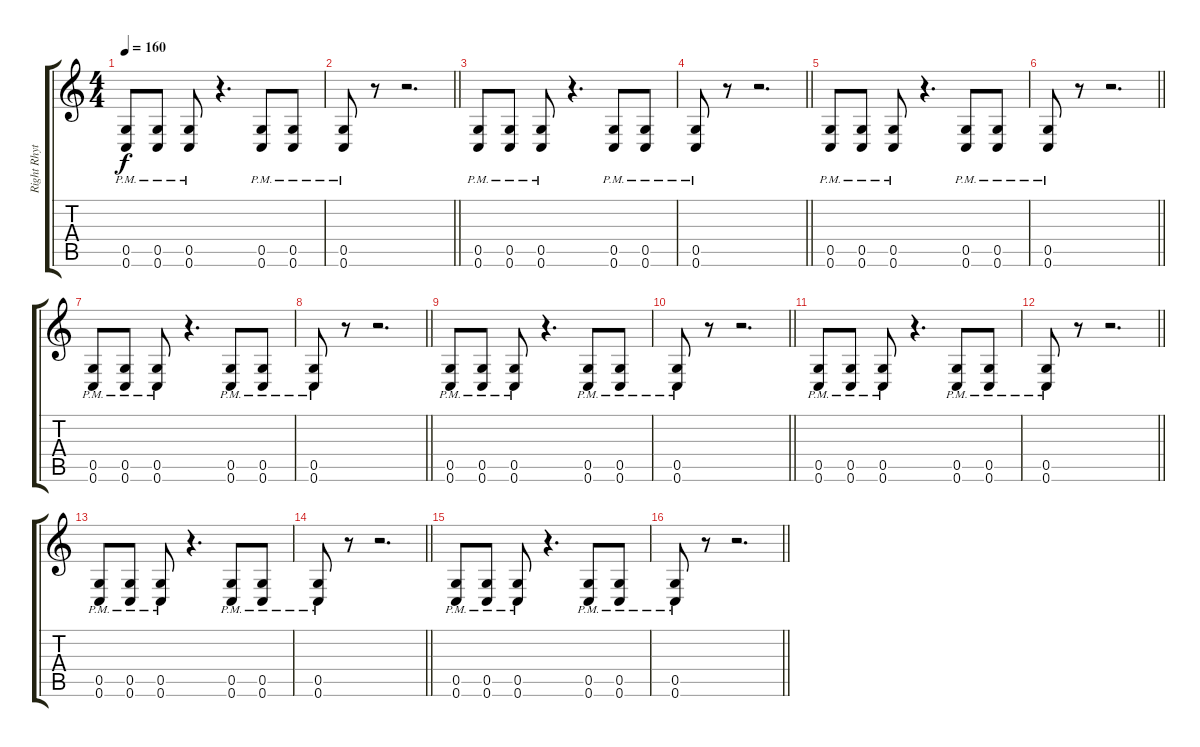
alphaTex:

\track ("Right Rhythm" "Right Rhyt") {instrument distortionguitar}
\staff {score tabs}
\tuning (D4 A3 F3 C3 G2 C2) {hide}
\ts (4 4)
\tempo 160
\clef g2
\ks c
(0.5{pm} 0.6{pm}).8{dy f} (0.5{pm} 0.6{pm}).8 (0.5{pm} 0.6{pm}).8 r.4{d} (0.5{pm} 0.6{pm}).8 (0.5{pm} 0.6{pm}).8 |
\barLineRight lightlight
(0.5{pm} 0.6{pm}).8 r.8 r.2{d} |
(0.5{pm} 0.6{pm}).8 (0.5{pm} 0.6{pm}).8 (0.5{pm} 0.6{pm}).8 r.4{d} (0.5{pm} 0.6{pm}).8 (0.5{pm} 0.6{pm}).8 |
\barLineRight lightlight
(0.5{pm} 0.6{pm}).8 r.8 r.2{d} |
(0.5{pm} 0.6{pm}).8 (0.5{pm} 0.6{pm}).8 (0.5{pm} 0.6{pm}).8 r.4{d} (0.5{pm} 0.6{pm}).8 (0.5{pm} 0.6{pm}).8 |
\barLineRight lightlight
(0.5{pm} 0.6{pm}).8 r.8 r.2{d} |
(0.5{pm} 0.6{pm}).8 (0.5{pm} 0.6{pm}).8 (0.5{pm} 0.6{pm}).8 r.4{d} (0.5{pm} 0.6{pm}).8 (0.5{pm} 0.6{pm}).8 |
\barLineRight lightlight
(0.5{pm} 0.6{pm}).8 r.8 r.2{d} |
(0.5{pm} 0.6{pm}).8 (0.5{pm} 0.6{pm}).8 (0.5{pm} 0.6{pm}).8 r.4{d} (0.5{pm} 0.6{pm}).8 (0.5{pm} 0.6{pm}).8 |
\barLineRight lightlight
(0.5{pm} 0.6{pm}).8 r.8 r.2{d} |
(0.5{pm} 0.6{pm}).8 (0.5{pm} 0.6{pm}).8 (0.5{pm} 0.6{pm}).8 r.4{d} (0.5{pm} 0.6{pm}).8 (0.5{pm} 0.6{pm}).8 |
\barLineRight lightlight
(0.5{pm} 0.6{pm}).8 r.8 r.2{d} |
(0.5{pm} 0.6{pm}).8 (0.5{pm} 0.6{pm}).8 (0.5{pm} 0.6{pm}).8 r.4{d} (0.5{pm} 0.6{pm}).8 (0.5{pm} 0.6{pm}).8 |
\barLineRight lightlight
(0.5{pm} 0.6{pm}).8 r.8 r.2{d} |
(0.5{pm} 0.6{pm}).8 (0.5{pm} 0.6{pm}).8 (0.5{pm} 0.6{pm}).8 r.4{d} (0.5{pm} 0.6{pm}).8 (0.5{pm} 0.6{pm}).8 |
\barLineRight lightlight
(0.5{pm} 0.6{pm}).8 r.8 r.2{d}
